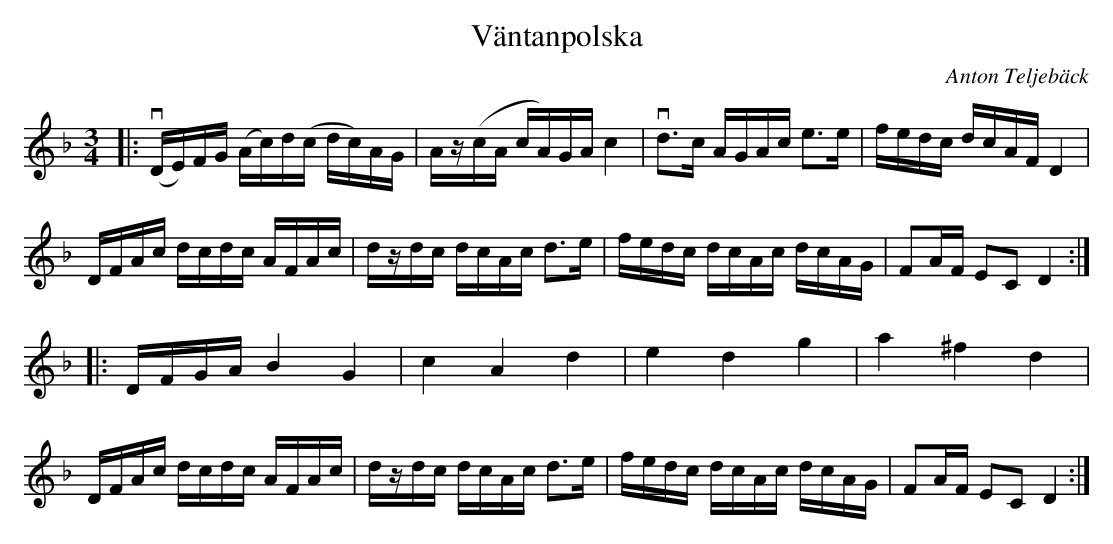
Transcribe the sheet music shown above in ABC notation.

X:1
T:Väntanpolska
C:Anton Teljebäck
M:3/4
L:1/16
K:Dm
|:v(DE)FG (Ac)d(c dc)AG | Az(cA cA)GA c4 | vd3c AGAc e3e | fedc dcAF D4 |
 DFAc dcdc AFAc | dzdc dcAc d3e | fedc dcAc dcAG |F2AF  E2C2 D4 :|
|:DFGA B4 G4 | c4 A4 d4 | e4 d4 g4 | a4 ^f4 d4 |
 DFAc dcdc AFAc | dzdc dcAc d3e | fedc dcAc dcAG |F2AF  E2C2 D4 :|
